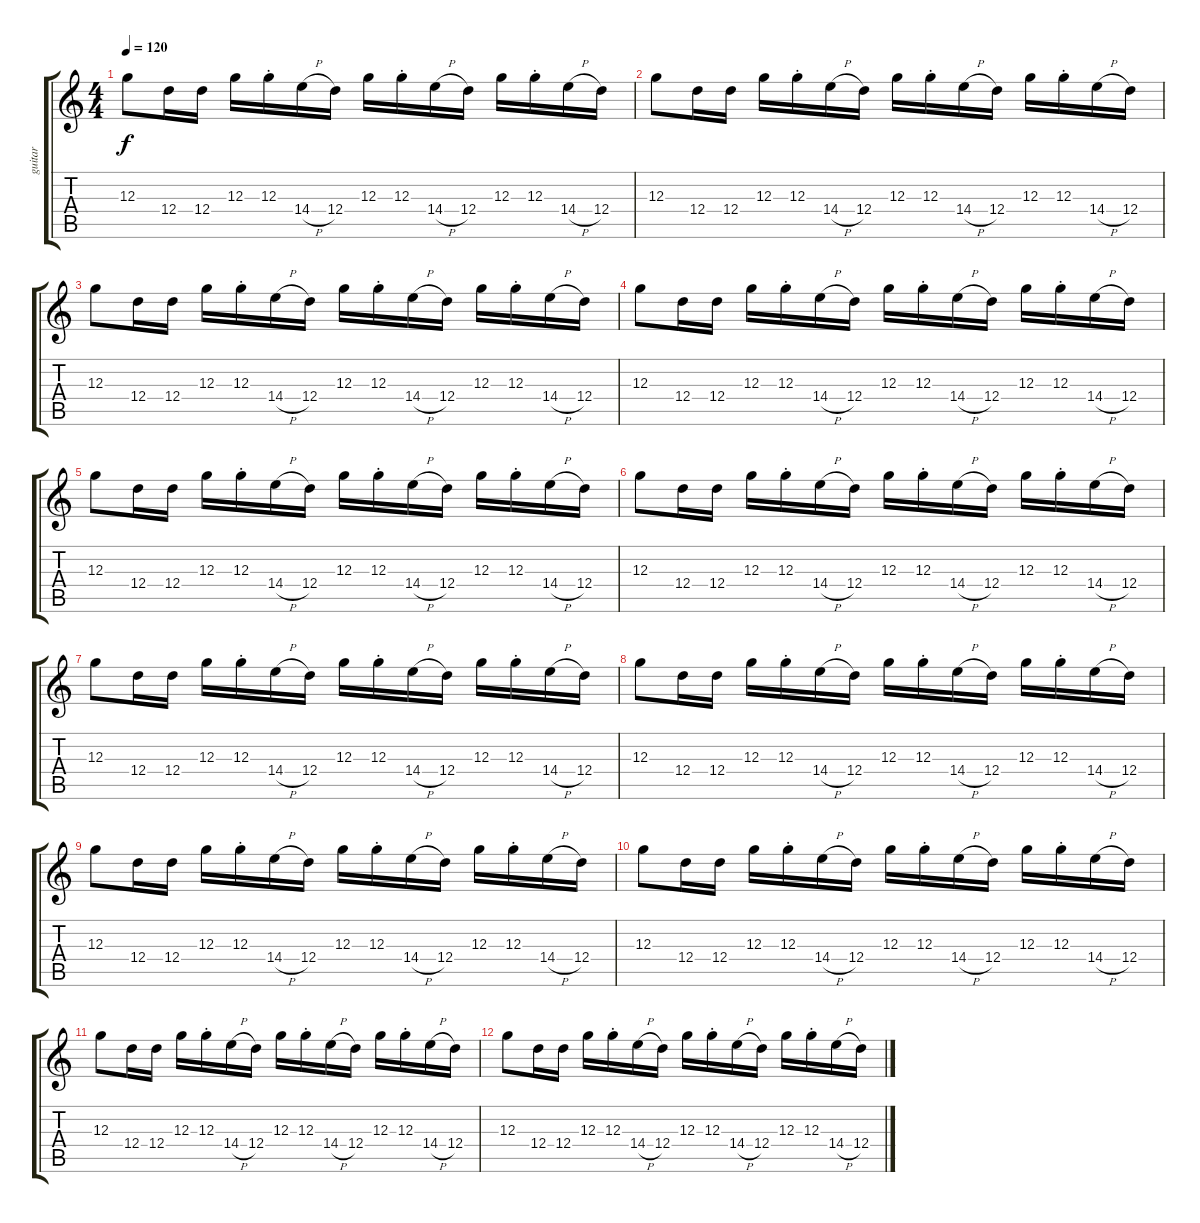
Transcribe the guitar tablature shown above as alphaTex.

\track ("guitar" "guitar") {instrument electricguitarclean}
\staff {score tabs}
\tuning (E4 B3 G3 D3 A2 E2) {hide}
\ts (4 4)
\tempo 120
\clef g2
\ks c
12.3.8{dy f} 12.4.16 12.4.16 12.3.16 12.3{st}.16 14.4{h}.16 12.4.16 12.3.16 12.3{st}.16 14.4{h}.16 12.4.16 12.3.16 12.3{st}.16 14.4{h}.16 12.4.16 |
12.3.8 12.4.16 12.4.16 12.3.16 12.3{st}.16 14.4{h}.16 12.4.16 12.3.16 12.3{st}.16 14.4{h}.16 12.4.16 12.3.16 12.3{st}.16 14.4{h}.16 12.4.16 |
12.3.8 12.4.16 12.4.16 12.3.16 12.3{st}.16 14.4{h}.16 12.4.16 12.3.16 12.3{st}.16 14.4{h}.16 12.4.16 12.3.16 12.3{st}.16 14.4{h}.16 12.4.16 |
12.3.8 12.4.16 12.4.16 12.3.16 12.3{st}.16 14.4{h}.16 12.4.16 12.3.16 12.3{st}.16 14.4{h}.16 12.4.16 12.3.16 12.3{st}.16 14.4{h}.16 12.4.16 |
12.3.8 12.4.16 12.4.16 12.3.16 12.3{st}.16 14.4{h}.16 12.4.16 12.3.16 12.3{st}.16 14.4{h}.16 12.4.16 12.3.16 12.3{st}.16 14.4{h}.16 12.4.16 |
12.3.8 12.4.16 12.4.16 12.3.16 12.3{st}.16 14.4{h}.16 12.4.16 12.3.16 12.3{st}.16 14.4{h}.16 12.4.16 12.3.16 12.3{st}.16 14.4{h}.16 12.4.16 |
12.3.8 12.4.16 12.4.16 12.3.16 12.3{st}.16 14.4{h}.16 12.4.16 12.3.16 12.3{st}.16 14.4{h}.16 12.4.16 12.3.16 12.3{st}.16 14.4{h}.16 12.4.16 |
12.3.8 12.4.16 12.4.16 12.3.16 12.3{st}.16 14.4{h}.16 12.4.16 12.3.16 12.3{st}.16 14.4{h}.16 12.4.16 12.3.16 12.3{st}.16 14.4{h}.16 12.4.16 |
12.3.8 12.4.16 12.4.16 12.3.16 12.3{st}.16 14.4{h}.16 12.4.16 12.3.16 12.3{st}.16 14.4{h}.16 12.4.16 12.3.16 12.3{st}.16 14.4{h}.16 12.4.16 |
12.3.8 12.4.16 12.4.16 12.3.16 12.3{st}.16 14.4{h}.16 12.4.16 12.3.16 12.3{st}.16 14.4{h}.16 12.4.16 12.3.16 12.3{st}.16 14.4{h}.16 12.4.16 |
12.3.8 12.4.16 12.4.16 12.3.16 12.3{st}.16 14.4{h}.16 12.4.16 12.3.16 12.3{st}.16 14.4{h}.16 12.4.16 12.3.16 12.3{st}.16 14.4{h}.16 12.4.16 |
12.3.8 12.4.16 12.4.16 12.3.16 12.3{st}.16 14.4{h}.16 12.4.16 12.3.16 12.3{st}.16 14.4{h}.16 12.4.16 12.3.16 12.3{st}.16 14.4{h}.16 12.4.16
